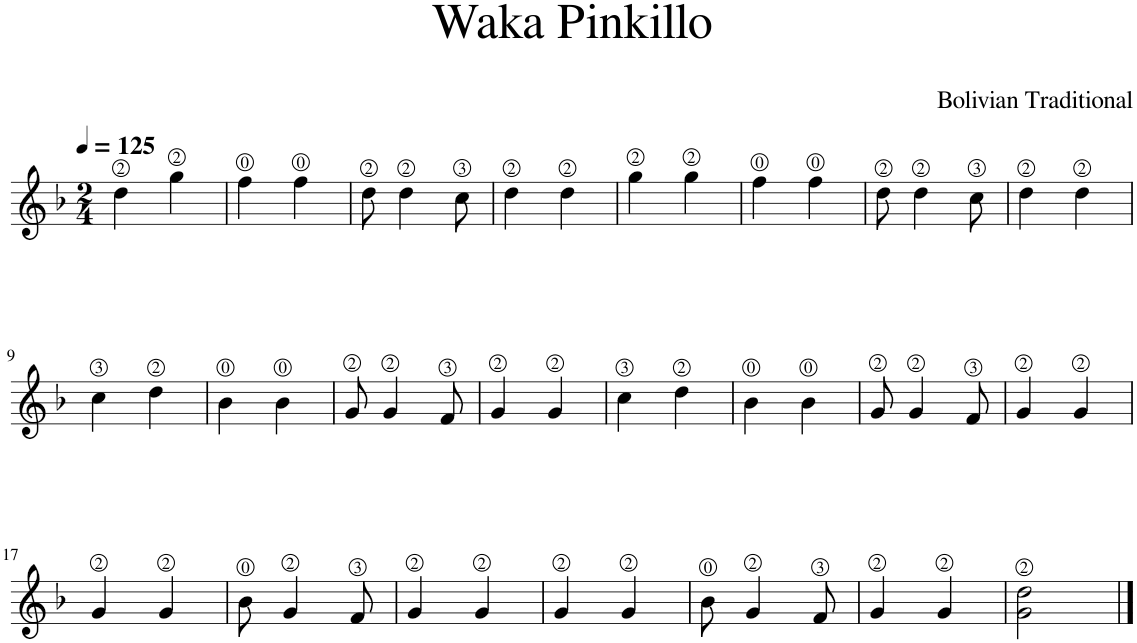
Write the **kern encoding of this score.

**kern
*part1
*staff1
*I"Bb Fife
*I'Bb Fife
*clefG2
*Trd-5c-8
*k[b-]
*M2/4
*MM125
=1
4dd\
4gg\
=2
4ff\
4ff\
=3
8dd\
4dd\
8cc\
=4
4dd\
4dd\
=5
4gg\
4gg\
=6
4ff\
4ff\
=7
8dd\
4dd\
8cc\
=8
4dd\
4dd\
!!LO:LB:g=z
=9
4cc\
4dd\
=10
4b-\
4b-\
=11
8g/
4g/
8f/
=12
4g/
4g/
=13
4cc\
4dd\
=14
4b-\
4b-\
=15
8g/
4g/
8f/
=16
4g/
4g/
!!LO:LB:g=z
=17
4g/
4g/
=18
8b-\
4g/
8f/
=19
4g/
4g/
=20
4g/
4g/
=21
8b-\
4g/
8f/
=22
4g/
4g/
=23
2g\ 2dd\
==
*-
